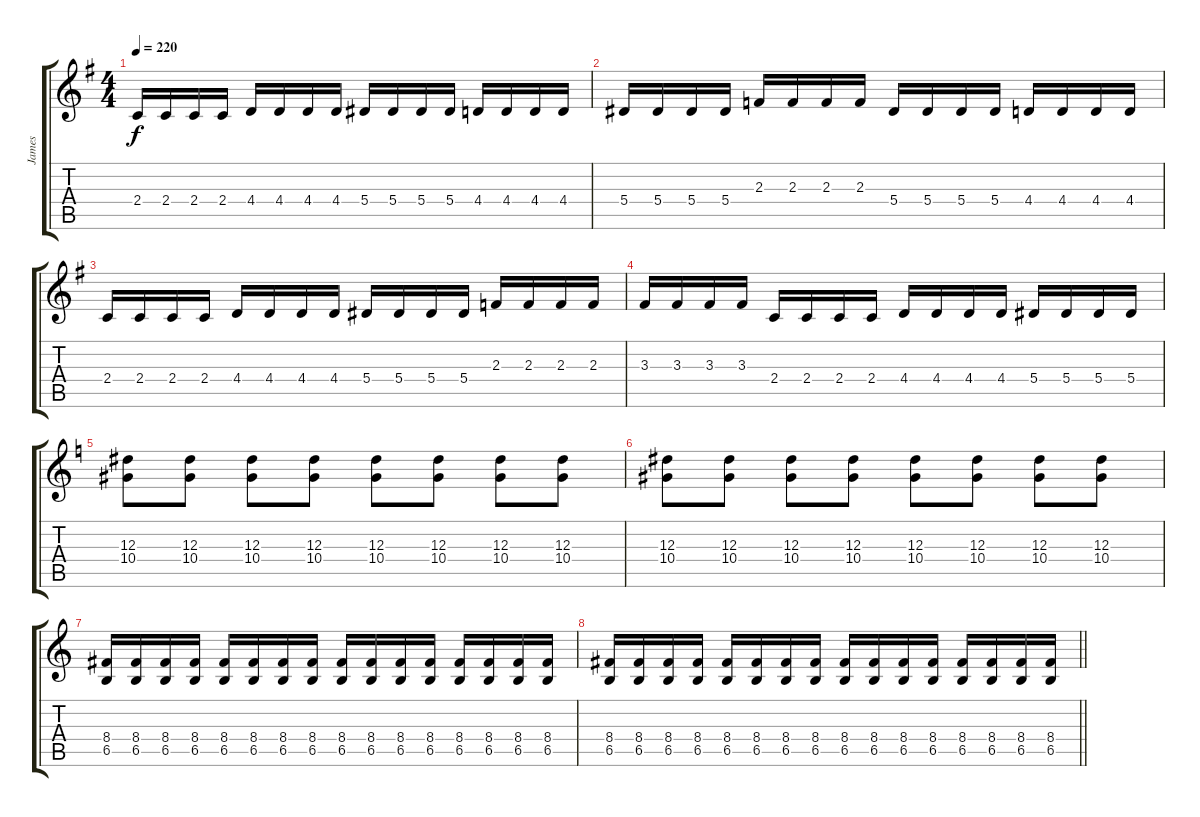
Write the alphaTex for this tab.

\track ("James" "James") {instrument distortionguitar}
\staff {score tabs}
\tuning (C4 G3 Eb3 Bb2 F2 C2) {hide}
\ts (4 4)
\tempo 220
\clef g2
\ks g
2.4.16{dy f} 2.4.16 2.4.16 2.4.16 4.4.16 4.4.16 4.4.16 4.4.16 5.4.16 5.4.16 5.4.16 5.4.16 4.4.16 4.4.16 4.4.16 4.4.16 |
5.4.16 5.4.16 5.4.16 5.4.16 2.3.16 2.3.16 2.3.16 2.3.16 5.4.16 5.4.16 5.4.16 5.4.16 4.4.16 4.4.16 4.4.16 4.4.16 |
2.4.16 2.4.16 2.4.16 2.4.16 4.4.16 4.4.16 4.4.16 4.4.16 5.4.16 5.4.16 5.4.16 5.4.16 2.3.16 2.3.16 2.3.16 2.3.16 |
3.3.16 3.3.16 3.3.16 3.3.16 2.4.16 2.4.16 2.4.16 2.4.16 4.4.16 4.4.16 4.4.16 4.4.16 5.4.16 5.4.16 5.4.16 5.4.16 |
\ks c
(12.3 10.4).8 (12.3 10.4).8 (12.3 10.4).8 (12.3 10.4).8 (12.3 10.4).8 (12.3 10.4).8 (12.3 10.4).8 (12.3 10.4).8 |
(12.3 10.4).8 (12.3 10.4).8 (12.3 10.4).8 (12.3 10.4).8 (12.3 10.4).8 (12.3 10.4).8 (12.3 10.4).8 (12.3 10.4).8 |
(8.4 6.5).16 (8.4 6.5).16 (8.4 6.5).16 (8.4 6.5).16 (8.4 6.5).16 (8.4 6.5).16 (8.4 6.5).16 (8.4 6.5).16 (8.4 6.5).16 (8.4 6.5).16 (8.4 6.5).16 (8.4 6.5).16 (8.4 6.5).16 (8.4 6.5).16 (8.4 6.5).16 (8.4 6.5).16 |
\barLineRight lightlight
(8.4 6.5).16 (8.4 6.5).16 (8.4 6.5).16 (8.4 6.5).16 (8.4 6.5).16 (8.4 6.5).16 (8.4 6.5).16 (8.4 6.5).16 (8.4 6.5).16 (8.4 6.5).16 (8.4 6.5).16 (8.4 6.5).16 (8.4 6.5).16 (8.4 6.5).16 (8.4 6.5).16 (8.4 6.5).16
